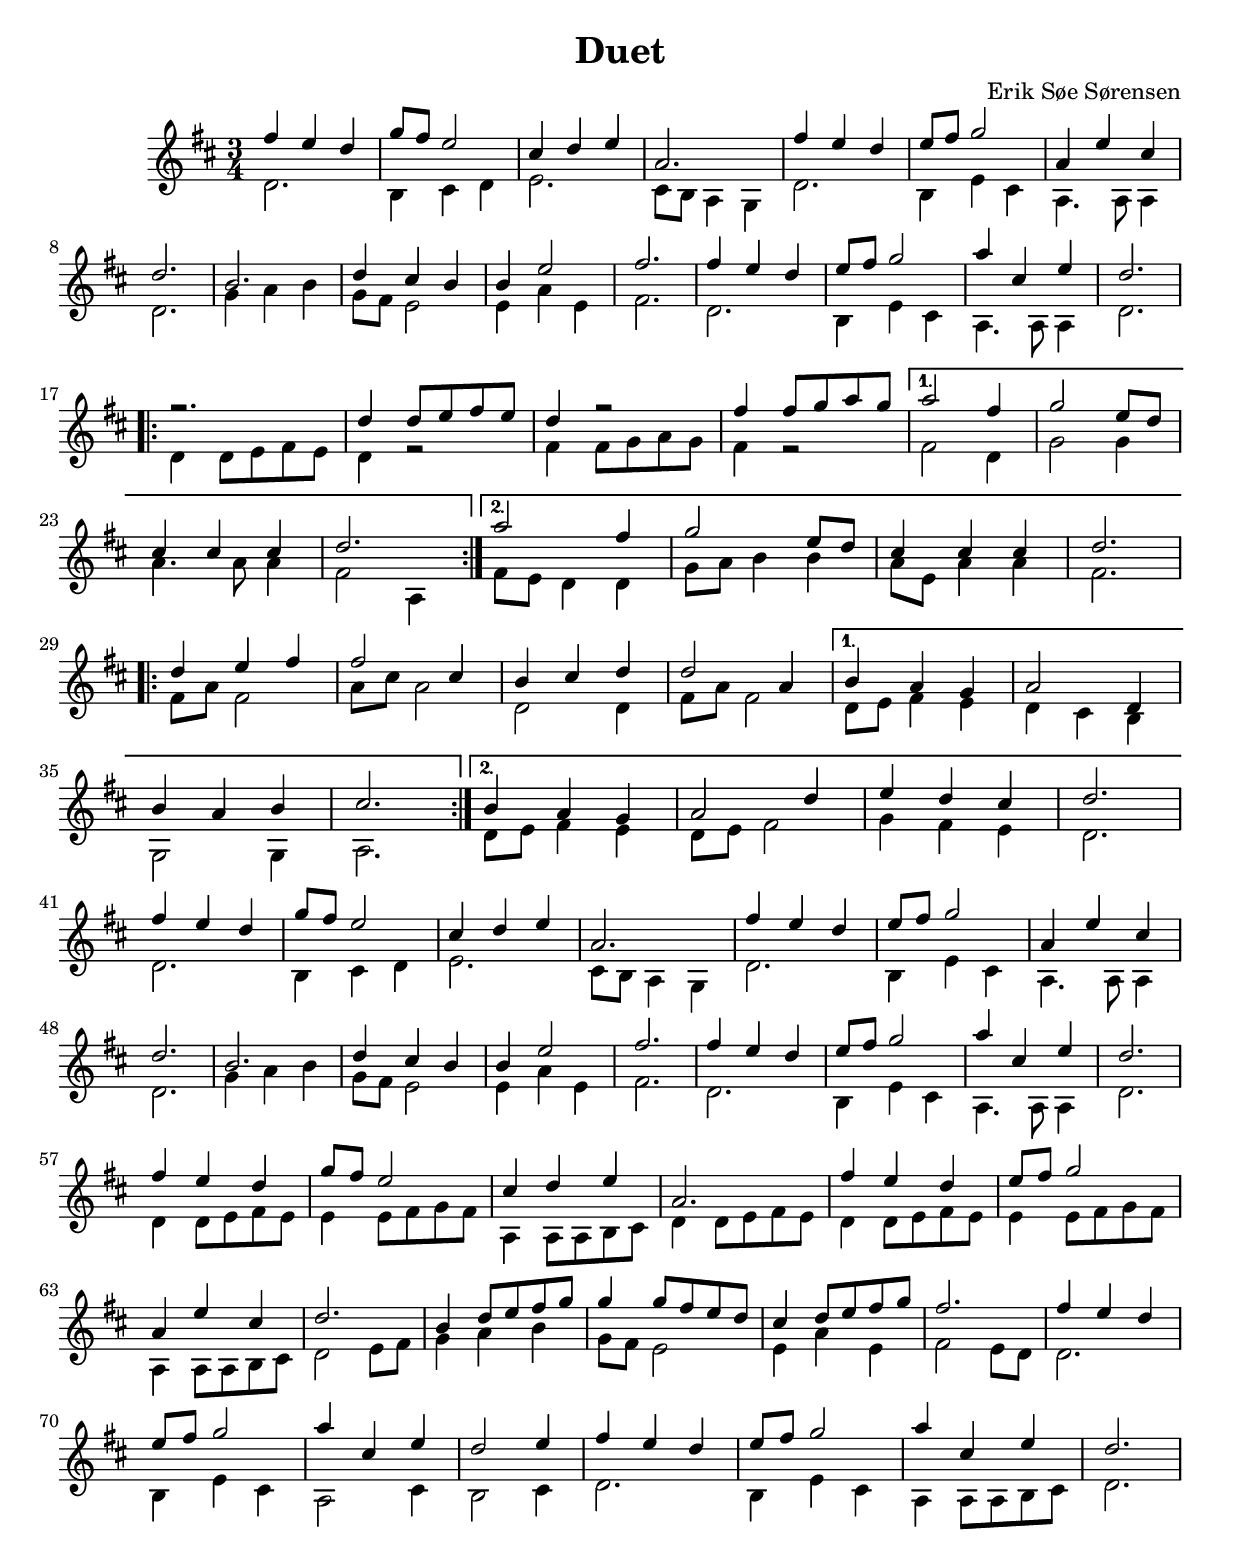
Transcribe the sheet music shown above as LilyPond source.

				% Komponeret 26/10-19
				% Erik Søe Sørensen

%% Mål: Duet, 2 violiner, 3/4 takt.
%\include "event-listener.ly"

\version "2.18.2"
\header {
  title = "Duet"
  composer = "Erik Søe Sørensen"
}

PartOne = {
      %% "A"
      %% I ii V I
      <<
      	\context Voice = "Violin 1" \relative {|e'4 d c | f8 e d2}
	\context Voice = "Violin 2" \relative {|c2. | a4 b c }
      >>
      <<
	\context Voice = "Violin 1" \relative {|b4 c d | g,2.}
	\context Voice = "Violin 2" \relative {|d2. | b8 a g4 f  }
      >>
      %% I ii V I
      <<
      	\context Voice = "Violin 1" \relative {|e'4 d c | d8 e f2}
	\context Voice = "Violin 2" \relative {|c2. | a4 d b }
      >>
      <<
	\context Voice = "Violin 1" \relative {|g4 d' b | c2. }
	\context Voice = "Violin 2" \relative {|g,4. g8 g4 | c2. }
      >>

      %% "B"
      %% IV IV V vi(?)
      <<
      	\context Voice = "Violin 1" \relative {|a2. | c4 b a}
      	\context Voice = "Violin 2" \relative {|f4 g a | f8 e d2}
      >>
      <<
       	\context Voice = "Violin 1" \relative {|a4 d2 | e2.}
       	\context Voice = "Violin 2" \relative {|d4 g d | e2.}
       >>

      %% "A"
      %% I ii V I
      <<
	\context Voice = "Violin 1" \relative {|e'4 d c | d8 e f2}
	\context Voice = "Violin 2" \relative {|c2. | a4 d b }
      >>
      <<
	\context Voice = "Violin 1" \relative {|g'4 b, d | c2. }
	\context Voice = "Violin 2" \relative {|g,4. g8 g4 | c2. }
      >>
    }

PartTwo = {
  \repeat volta 2 {
      %% "C", rep.1
      %% I I I I
      <<
	\context Voice = "Violin 1" \relative {|r2. | c'4 c8 d e d}
	\context Voice = "Violin 2" \relative {|c4 c8 d e d | c4 r2 |}
      >>
      <<
	\context Voice = "Violin 1" \relative {|c'4 r2 | e4 e8 f g f }
	\context Voice = "Violin 2" \relative {|e4 e8 f g f | e4 r2}
      >>
    } \alternative {
      {%% I IV V I
      <<
	\context Voice = "Violin 1" \relative {|g'2 e4 | f2 d8 c8}
	\context Voice = "Violin 2" \relative {|e2  c4 | f2 f4|}
      >>
      <<
	\context Voice = "Violin 1" \relative {|b4 b b | c2.}
	\context Voice = "Violin 2" \relative {|g4. g8 g4 | e2 g,4}
      >>}

      {%% I IV V I
     <<
     	\context Voice = "Violin 1" \relative {|g'2 e4 | f2 d8 c8}
     	\context Voice = "Violin 2" \relative {|e8 d8 c4 c4 | f8 g8 a4 a4|}
     >>
     <<
     	\context Voice = "Violin 1" \relative {|b4 b b | c2.}
     	\context Voice = "Violin 2" \relative {|g8 d8 g4 g4 | e2.}
     >>}
      % <<
      % 	%\context Voice = "Violin 1" \relative {|g'4 g8 g8 f8 e8 | f4 f8 f d c}
      % 	\context Voice = "Violin 1" \relative {|g'4 g8 f8 e4 | f4 f8 d c4}
      % 	%\context Voice = "Violin 2" \relative {|c2 d8 e8| f2 f8 f8|}
      % 	\context Voice = "Violin 2" \relative {|c4. d8 c4| f2 f4|}
      % >>
      % <<
      % 	\context Voice = "Violin 1" \relative {|b4 b8 b8 b4 | c2.}
      % 	\context Voice = "Violin 2" \relative {|g4. d8 g4 | e2.}
      % >>}
      }
    }

PartThree = {
  \repeat volta 2 {
      %% "D"
      %% I ii vi I
      <<
	\context Voice = "Violin 1" \relative {|c'4 d e | e2 b4| a4 b c | c2 g4|}
	\context Voice = "Violin 2" \relative {|e8 g e2 | g8 b g2 | c,2 c4 | e8 g e2|}
      >>
      } \alternative {
      %% vi I IV V
      <<
	\context Voice = "Violin 1" \relative {|a4 g f| g2 c,4 | a'4 g a | b2.}
	\context Voice = "Violin 2" \relative {|c8 d e4 d4 | c4 b a |f2 f4|g2.}
      >>

      %% I ii vi I
      % <<
      % 	\context Voice = "Violin 1" \relative {|c'4 d e | e2 b4| a4 b c | c2 g4|}
      % 	\context Voice = "Violin 2" \relative {|e8 g e2 | g8 b g2 | c,8 e c2 | e8 g e2|}
      % >>
      %% vi I IV V
      <<
	\context Voice = "Violin 1" \relative {|a4 g f| g2 c4| d4 c b| c2.}
	\context Voice = "Violin 2" \relative {|c8 d e4 d4 | c8 d8 e2|f4 e d | c2. }
      >>
      }
    }

PartFourSynthesis = {
      %% "A"+"D" synthesis
      %% I I I I
      <<
     	\context Voice = "Violin 1" \relative {|e'4 d c|f8 e d2}
     	\context Voice = "Violin 2" \relative {|c4 c8 d e d | d4 d8 e f e |}
      >>
      <<
     	\context Voice = "Violin 1" \relative {|b4 c d | g,2.}
     	\context Voice = "Violin 2" \relative {|g,4 g8 g a b | c4 c8 d e d |}
      >>
      %% I ii V I
      <<
      	\context Voice = "Violin 1" \relative {|e'4 d c | d8 e f2}
     	\context Voice = "Violin 2" \relative {|c4 c8 d e d | d4 d8 e f e |}
      >>
      <<
      	\context Voice = "Violin 1" \relative {|g4 d' b | c2. }
     	\context Voice = "Violin 2" \relative {|g,4 g8 g a b | c2 d8 e |}
      >>

      %% IV IV V vi(?)
      <<
      	\context Voice = "Violin 1" \relative {|a4 c8 d e f | f4 f8 e d c}
      	\context Voice = "Violin 2" \relative {|f4 g a | f8 e d2}
      >>
      <<
       	\context Voice = "Violin 1" \relative {|b4 c8 d e f | e2.}
       	\context Voice = "Violin 2" \relative {|d4 g d | e2 d8 c}
       >>

      %% I ii V ii
      <<
      	\context Voice = "Violin 1" \relative {|e'4 d c | d8 e f2}
      	\context Voice = "Violin 2" \relative {|c2. | a4 d b }
      >>
      <<
      	\context Voice = "Violin 1" \relative {|g'4 b, d | c2 d4 }
      	\context Voice = "Violin 2" \relative {|g,2 b4 | a2 b4} % D.C
      >>
      %% Repetition, with PAC:
      %% I ii V I
      <<
      	\context Voice = "Violin 1" \relative {|e'4 d c | d8 e f2}
      	\context Voice = "Violin 2" \relative {|c2. | a4 d b }
      >>
      <<
      	\context Voice = "Violin 1" \relative {|g'4 b, d | c2. }
%      	\context Voice = "Violin 2" \relative {|g,2 b4 | c2.} % Replaced with decoration
      	\context Voice = "Violin 2" \relative {|g,4 g8 g a b | c2.}
      >>
  }
musik = \transpose c d' {
    \time 3/4
    \key c \major
    {
      <<
	%% Create voices:
	\context Voice = "Violin 1" {\voiceOne}
	\context Voice = "Violin 2" {\voiceTwo}
      >>

      \PartOne
      \break
      \PartTwo
      \break
      \PartThree
      \break
      \PartOne
      \break
      \PartFourSynthesis

}
  }
\score {
  \musik
  \layout { }
  }
%showLastLength = R1*48
\score {
  \new Staff \with {midiInstrument = #"violin"} {
    \unfoldRepeats \musik
  }
  \midi {
    midiInstrument = violin
    \tempo 4 = 120
  }
}
